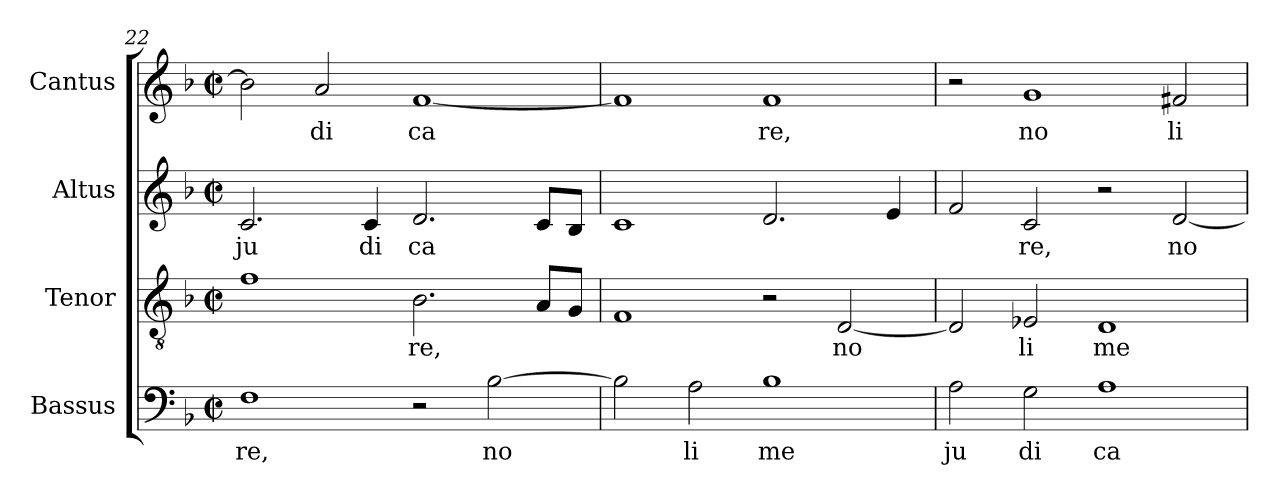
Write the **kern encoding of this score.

**kern	**text	**kern	**text	**kern	**text	**kern	**text
*part4	*part4	*part3	*part3	*part2	*part2	*part1	*part1
*staff4	*staff4	*staff3	*staff3	*staff2	*staff2	*staff1	*staff1
*I"Bassus	*	*I"Tenor	*	*I"Altus	*	*I"Cantus	*
*clefF4	*	*clefGv2	*	*clefG2	*	*clefG2	*
*k[b-]	*	*k[b-]	*	*k[b-]	*	*k[b-]	*
*F:	*	*F:	*	*F:	*	*F:	*
*M2/2	*	*M2/2	*	*M2/2	*	*M2/2	*
*met(c|)	*	*met(c|)	*	*met(c|)	*	*met(c|)	*
=22	=22	=22	=22	=22	=22	=22	=22
!	!LO:LY:b:cj	!	!LO:LY:b:cj	!	!LO:LY:b:cj	!	!LO:LY:b:cj
1F	-re,	1f	--	2.c/	ju	2b-\]	.
!	!	!	!	!	!	!	!LO:LY:b:cj
.	.	.	.	.	.	2a/	di
!	!	!	!	!	!LO:LY:b:cj	!	!
.	.	.	.	4c/	di	.	.
!	!	!	!LO:LY:b:cj	!	!LO:LY:b:cj	!	!LO:LY:b:cj
2r	.	2.B-\	-re,	2.d/	ca	[<1f	ca
!	!LO:LY:b:cj	!	!	!	!	!	!
[>2B-\	no-	.	.	.	.	.	.
!	!	!	!LO:LY:b:cj	!	!LO:LY:b:cj	!	!
.	.	8A/L	.	8c/L	.	.	.
!	!	!	!LO:LY:b:cj	!	!LO:LY:b:cj	!	!
.	.	8G/J	.	8B-/J	.	.	.
=23	=23	=23	=23	=23	=23	=23	=23
!	!LO:LY:b:cj	!	!LO:LY:b:cj	!	!LO:LY:b:cj	!	!LO:LY:b:cj
2B-\]	--	1F	.	1c	.	1f]	.
!	!LO:LY:b:cj	!	!	!	!	!	!
2A\	-li	.	.	.	.	.	.
!	!LO:LY:b:cj	!	!	!	!LO:LY:b:cj	!	!LO:LY:b:cj
1B-	me	2r	.	2.d/	.	1f	re,
!	!	!	!LO:LY:b:cj	!	!	!	!
.	.	[<2D/	no-	.	.	.	.
!	!	!	!	!	!LO:LY:b:cj	!	!
.	.	.	.	4e/	.	.	.
!!LO:LB:g=z
=24	=24	=24	=24	=24	=24	=24	=24
!	!LO:LY:b:cj	!	!LO:LY:b:cj	!	!LO:LY:b:cj	!	!
2A\	ju	2D/]	--	2f/	.	2r	.
!	!LO:LY:b:cj	!	!LO:LY:b:cj	!	!LO:LY:b:cj	!	!LO:LY:b:cj
2G\	di	2E-X/	-li	2c/	re,	1g	no
!	!LO:LY:b:cj	!	!LO:LY:b:cj	!	!	!	!
1A	ca	1D	me	2r	.	.	.
!	!	!	!	!	!LO:LY:b:cj	!	!LO:LY:b:cj
.	.	.	.	[<2d/	no	2f#X/	li
=	=	=	=	=	=	=	=
*-	*-	*-	*-	*-	*-	*-	*-
